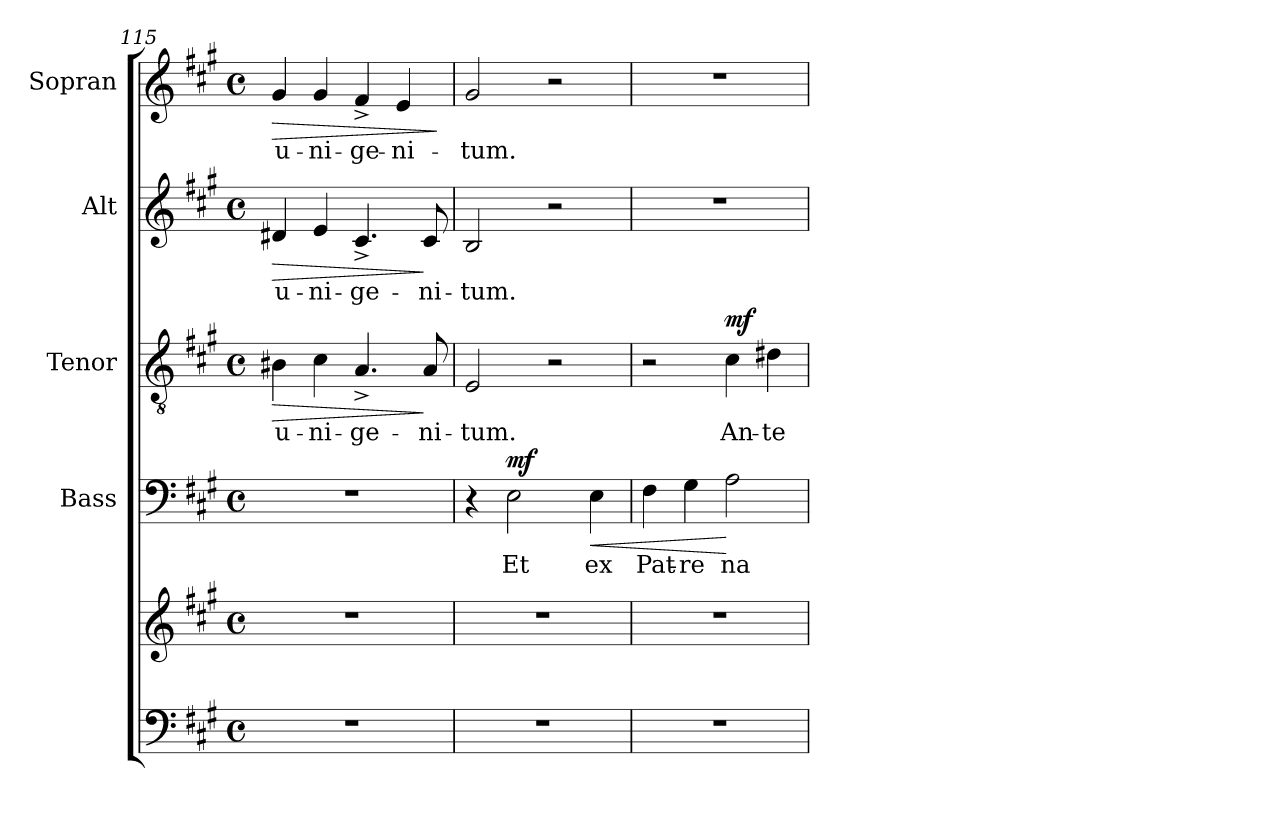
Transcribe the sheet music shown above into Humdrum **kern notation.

**kern	**kern	**kern	**text	**dynam	**kern	**text	**dynam	**kern	**text	**dynam	**kern	**text	**dynam
*part5	*part5	*part4	*part4	*part4	*part3	*part3	*part3	*part2	*part2	*part2	*part1	*part1	*part1
*staff6	*staff5	*staff4	*staff4	*staff4	*staff3	*staff3	*staff3	*staff2	*staff2	*staff2	*staff1	*staff1	*staff1
*	*	*I"Bass	*	*	*I"Tenor	*	*	*I"Alt	*	*	*I"Sopran	*	*
*	*	*I'B.	*	*	*I'T.	*	*	*I'A.	*	*	*I'S.	*	*
*clefF4	*clefG2	*clefF4	*	*	*clefGv2	*	*	*clefG2	*	*	*clefG2	*	*
*k[f#c#g#]	*k[f#c#g#]	*k[f#c#g#]	*	*	*k[f#c#g#]	*	*	*k[f#c#g#]	*	*	*k[f#c#g#]	*	*
*A:	*A:	*A:	*	*	*A:	*	*	*A:	*	*	*A:	*	*
*M4/4	*M4/4	*M4/4	*	*	*M4/4	*	*	*M4/4	*	*	*M4/4	*	*
*met(c)	*met(c)	*met(c)	*	*	*met(c)	*	*	*met(c)	*	*	*met(c)	*	*
=115	=115	=115	=115	=115	=115	=115	=115	=115	=115	=115	=115	=115	=115
!	!	!	!	!	!	!LO:LY:b	!LO:HP:b	!	!LO:LY:b	!LO:HP:b	!	!LO:LY:b	!LO:HP:b
1r	1r	1r	.	.	4B#X\	u-	>	4d#X/	u-	>	4g#/	u-	>
!	!	!	!	!	!	!LO:LY:b	!	!	!LO:LY:b	!	!	!LO:LY:b	!
.	.	.	.	.	4c#\	-ni-	.	4e/	-ni-	.	4g#/	-ni-	.
!	!	!	!	!	!	!LO:LY:b	!	!	!LO:LY:b	!	!	!LO:LY:b	!
.	.	.	.	.	4.A^</	-ge-	.	4.c#^>/	-ge-	.	4f#^>/	-ge-	.
!	!	!	!	!	!	!	!	!	!	!	!	!LO:LY:b	!
.	.	.	.	.	.	.	.	.	.	.	4e/	-ni-	.
!	!	!	!	!	!	!LO:LY:b	!	!	!LO:LY:b	!	!	!	!
.	.	.	.	.	8A/	-ni-	]	8c#/	-ni-	]	.	.	.
.	.	.	.	.	.	.	.	.	.	.	.	.	]
!!LO:LB:g=z
=116	=116	=116	=116	=116	=116	=116	=116	=116	=116	=116	=116	=116	=116
!	!	!	!	!	!	!LO:LY:b	!	!	!LO:LY:b	!	!	!LO:LY:b	!
1r	1r	4r	.	.	2E/	-tum.	.	2B/	-tum.	.	2g#/	-tum.	.
!	!	!	!LO:LY:b	!LO:DY:a	!	!	!	!	!	!	!	!	!
.	.	2E\	Et	mf	.	.	.	.	.	.	.	.	.
.	.	.	.	.	2r	.	.	2r	.	.	2r	.	.
!	!	!	!LO:LY:b	!LO:HP:b	!	!	!	!	!	!	!	!	!
.	.	4E\	ex	<	.	.	.	.	.	.	.	.	.
=117	=117	=117	=117	=117	=117	=117	=117	=117	=117	=117	=117	=117	=117
!	!	!	!LO:LY:b	!	!	!	!	!	!	!	!	!	!
1r	1r	4F#\	Pat-	.	2r	.	.	1r	.	.	1r	.	.
!	!	!	!LO:LY:b	!	!	!	!	!	!	!	!	!	!
.	.	4G#\	-re	.	.	.	.	.	.	.	.	.	.
!	!	!	!LO:LY:b	!	!	!LO:LY:b	!LO:DY:a	!	!	!	!	!	!
.	.	2A\	na-	[	4c#\	An-	mf	.	.	.	.	.	.
!	!	!	!	!	!	!LO:LY:b	!	!	!	!	!	!	!
.	.	.	.	.	4d#X\	-te	.	.	.	.	.	.	.
=	=	=	=	=	=	=	=	=	=	=	=	=	=
*-	*-	*-	*-	*-	*-	*-	*-	*-	*-	*-	*-	*-	*-
